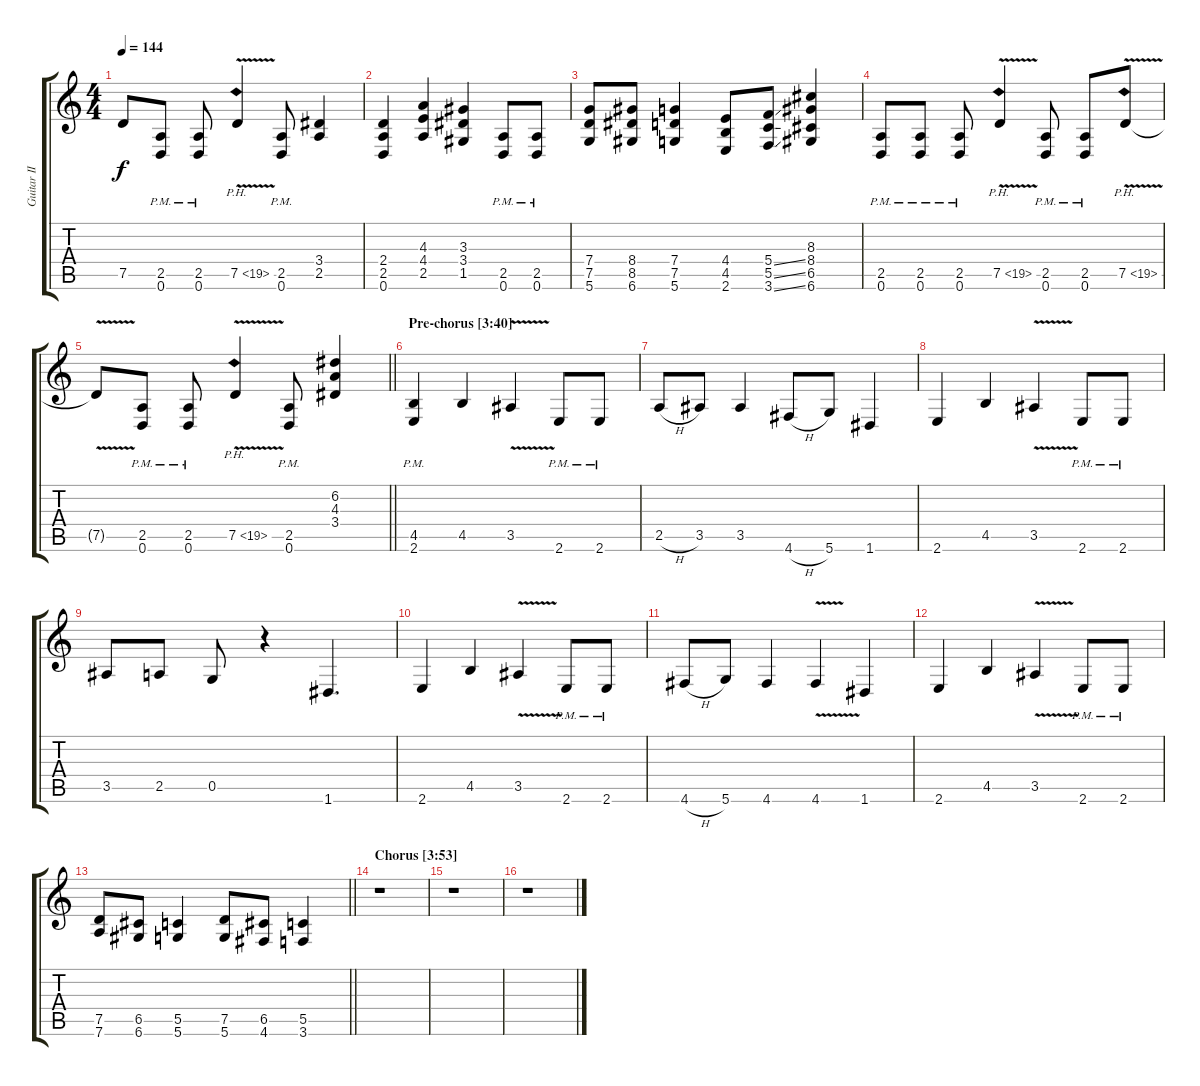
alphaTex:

\track ("Guitar II" "Guitar II") {instrument distortionguitar}
\staff {score tabs}
\tuning (D4 A3 F3 C3 G2 D2) {hide}
\ts (4 4)
\tempo 144
\clef g2
\ks c
7.5{t}.8{dy f} (2.5{pm} 0.6{pm}).8 (2.5{pm} 0.6{pm}).8 7.5{ph 12 v}.4 (2.5{pm} 0.6{pm}).8 (3.4 2.5).4 |
(2.4 2.5 0.6).4 (4.3 4.4 2.5).4 (3.3 3.4 1.5).4 (2.5{pm} 0.6{pm}).8 (2.5{pm} 0.6{pm}).8 |
(7.4 7.5 5.6).8 (8.4 8.5 6.6).8 (7.4 7.5 5.6).4 (4.4 4.5 2.6).8 (5.4{ss} 5.5{ss} 3.6{ss}).8 (8.3 8.4 6.5 6.6).4 |
(2.5{pm} 0.6{pm}).8 (2.5{pm} 0.6{pm}).8 (2.5{pm} 0.6{pm}).8 7.5{ph 12 v}.4 (2.5{pm} 0.6{pm}).8 (2.5{pm} 0.6{pm}).8 7.5{ph 12 v}.8 |
\barLineRight lightlight
7.5{t}.8 (2.5{pm} 0.6{pm}).8 (2.5{pm} 0.6{pm}).8 7.5{ph 12 v}.4 (2.5{pm} 0.6{pm}).8 (6.2 4.3 3.4).4 |
\section ("" "Pre-chorus [3:40]")
(4.5{pm} 2.6{pm}).4 4.5.4 3.5{v}.4 2.6{pm}.8 2.6{pm}.8 |
2.5{h}.8 3.5.8 3.5.4 4.6{h}.8 5.6.8 1.6.4 |
2.6.4 4.5.4 3.5{v}.4 2.6{pm}.8 2.6{pm}.8 |
3.5.8 2.5.8 0.5.8 r.4 1.6.4{d} |
2.6.4 4.5.4 3.5{v}.4 2.6{pm}.8 2.6{pm}.8 |
4.6{h}.8 5.6.8 4.6.4 4.6{v}.4 1.6.4 |
2.6.4 4.5.4 3.5{v}.4 2.6{pm}.8 2.6{pm}.8 |
\barLineRight lightlight
(7.5 7.6).8 (6.5 6.6).8 (5.5 5.6).4 (7.5 5.6).8 (6.5 4.6).8 (5.5 3.6).4 |
\section ("" "Chorus [3:53]")
r.1 |
r.1 |
r.1
